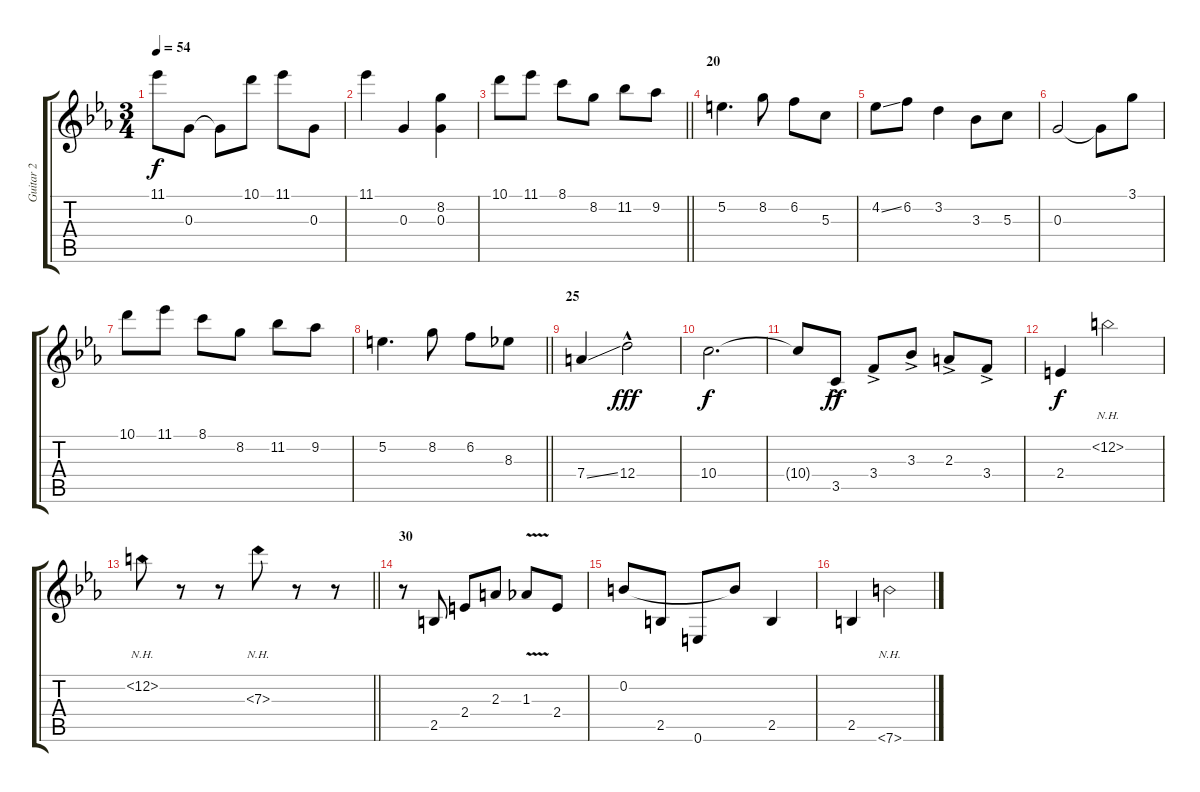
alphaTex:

\track ("Guitar 2" "Guitar 2") {instrument acousticguitarnylon}
\staff {score tabs}
\tuning (E4 B3 G3 D3 A2 E2) {hide}
\ts (3 4)
\tempo 54
\clef g2
\ks eb
11.1.8{dy f} 0.3.8 0.3{t}.8 10.1.8 11.1.8 0.3.8 |
11.1.4 0.3.4 (8.2 0.3).4 |
\barLineRight lightlight
10.1.8 11.1.8 8.1.8 8.2.8 11.2.8 9.2.8 |
\section ("" "20")
5.2.4{d} 8.2.8 6.2.8 5.3.8 |
4.2{ss}.8 6.2.8 3.2.4 3.3.8 5.3.8 |
0.3.2 0.3{t}.8 3.1.8 |
10.1.8 11.1.8 8.1.8 8.2.8 11.2.8 9.2.8 |
\barLineRight lightlight
5.2.4{d} 8.2.8 6.2.8 8.3.8 |
\section ("" "25")
7.4{ss}.4 12.4{hac}.2{dy fff} |
10.4.2{d dy f} |
10.4{t}.8 3.5{ac}.8{dy ff} 3.4{ac}.8 3.3{ac}.8 2.3{ac}.8 3.4{ac}.8 |
2.4.4{dy f} 12.2{nh}.2 |
\barLineRight lightlight
12.2{nh}.8 r.8 r.8 7.3{nh}.8 r.8 r.8 |
\section ("" "30")
r.8 2.5.8 2.4.8 2.3.8 1.3{v}.8 2.4.8 |
0.2.8 2.5.8 0.6.8 0.2{t}.8 2.5.4 |
2.5.4 7.6{nh}.2
